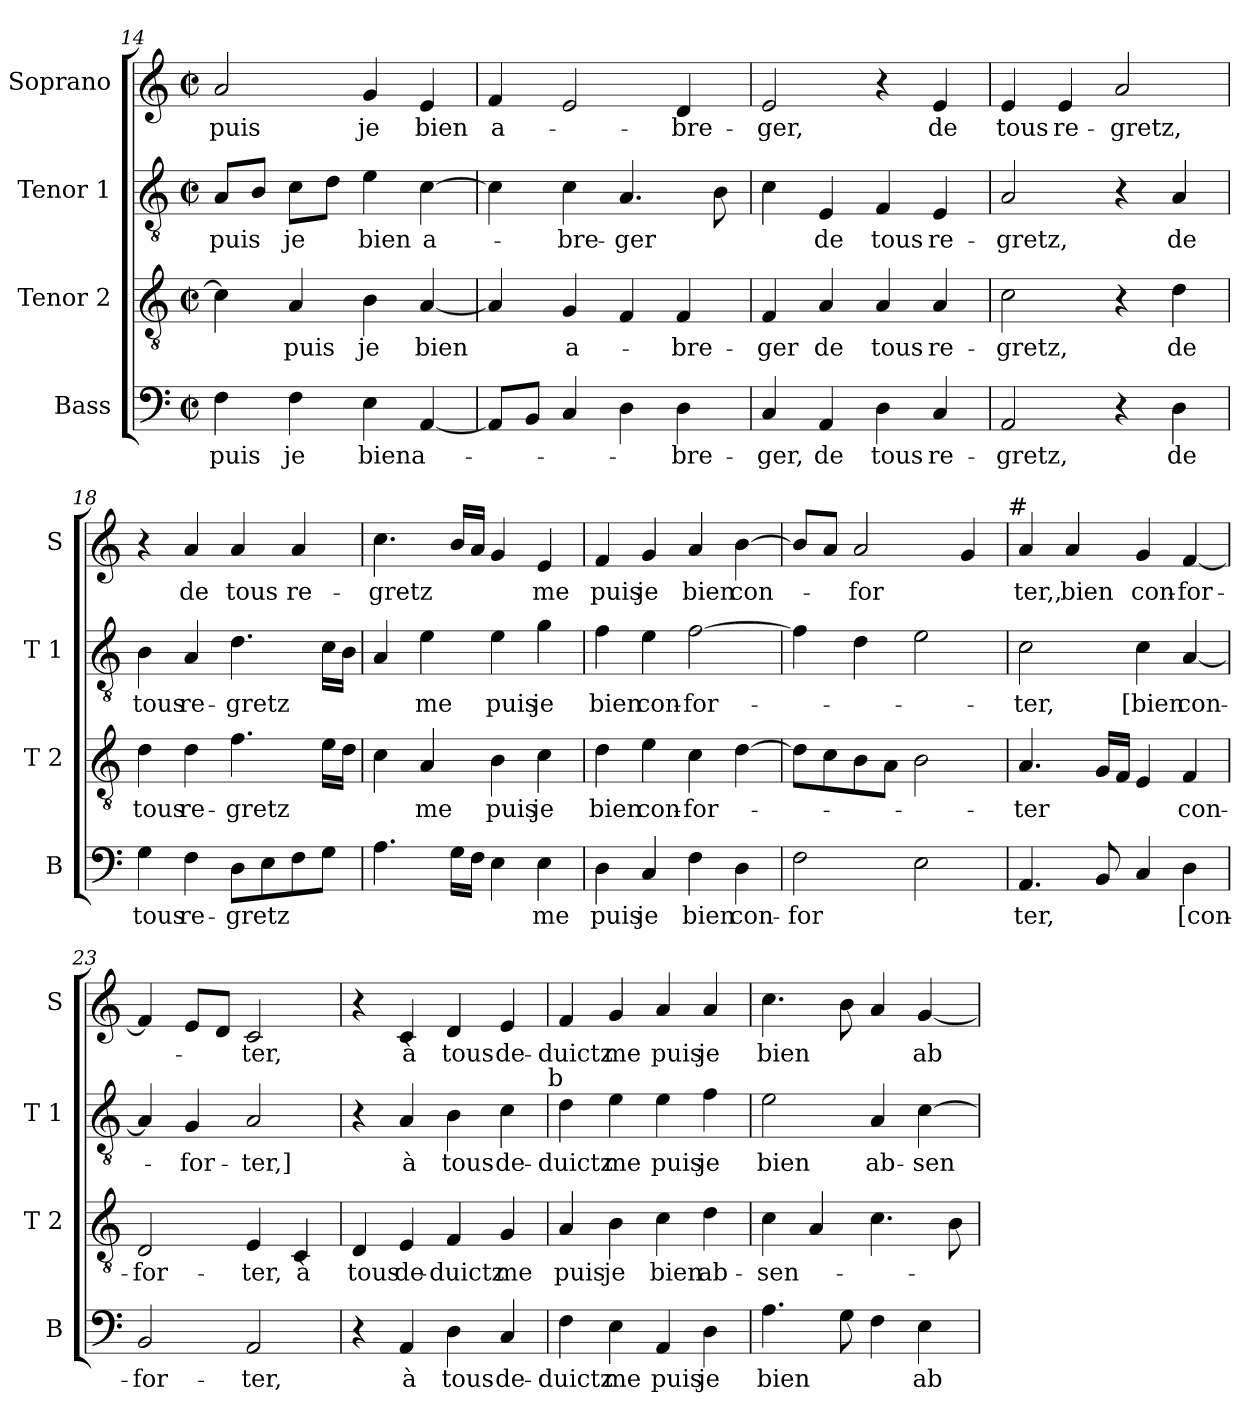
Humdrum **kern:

**kern	**text	**kern	**text	**kern	**text	**kern	**text
*part4	*part4	*part3	*part3	*part2	*part2	*part1	*part1
*staff4	*staff4	*staff3	*staff3	*staff2	*staff2	*staff1	*staff1
*I"Bass	*	*I"Tenor 2	*	*I"Tenor 1	*	*I"Soprano	*
*I'B	*	*I'T 2	*	*I'T 1	*	*I'S	*
*clefF4	*	*clefGv2	*	*clefGv2	*	*clefG2	*
*k[]	*	*k[]	*	*k[]	*	*k[]	*
*C:	*	*C:	*	*C:	*	*C:	*
*M2/2	*	*M2/2	*	*M2/2	*	*M2/2	*
*met(c|)	*	*met(c|)	*	*met(c|)	*	*met(c|)	*
=14	=14	=14	=14	=14	=14	=14	=14
4F\	puis	4c\]	.	8A/L	puis	2a/	puis
.	.	.	.	8B/J	.	.	.
4F\	je	4A/	puis	8c\L	je	.	.
.	.	.	.	8d\J	.	.	.
4E\	biena-	4B\	je	4e\	bien	4g/	je
[4AA/	.	[4A/	bien	[4c\	a-	4e/	bien
=15	=15	=15	=15	=15	=15	=15	=15
8AA/L]	.	4A/]	.	4c\]	.	4f/	a-
8BB/J	.	.	.	.	.	.	.
4C/	.	4G/	a-	4c\	-bre-	2e/	.
4D\	.	4F/	.	4.A/	-ger	.	.
4D\	-bre-	4F/	-bre-	.	.	4d/	-bre-
.	.	.	.	8B\	.	.	.
!!LO:PB:g=z
=16	=16	=16	=16	=16	=16	=16	=16
4C/	-ger,	4F/	-ger	4c\	.	2e/	-ger,
4AA/	de	4A/	de	4E/	de	.	.
4D\	tous	4A/	tous	4F/	tous	4r	.
4C/	re-	4A/	re-	4E/	re-	4e/	de
=17	=17	=17	=17	=17	=17	=17	=17
2AA/	-gretz,	2c\	-gretz,	2A/	-gretz,	4e/	tous
.	.	.	.	.	.	4e/	re-
4r	.	4r	.	4r	.	2a/	-gretz,
4D\	de	4d\	de	4A/	de	.	.
=18	=18	=18	=18	=18	=18	=18	=18
4G\	tous	4d\	tous	4B\	tous	4r	.
4F\	re-	4d\	re-	4A/	re-	4a/	de
8D\L	-gretz	4.f\	-gretz	4.d\	-gretz	4a/	tous
8E\	.	.	.	.	.	.	.
8F\	.	.	.	.	.	4a/	re-
8G\J	.	16e\LL	.	16c\LL	.	.	.
.	.	16d\JJ	.	16B\JJ	.	.	.
=19	=19	=19	=19	=19	=19	=19	=19
4.A\	.	4c\	.	4A/	.	4.cc\	-gretz
.	.	4A/	me	4e\	me	.	.
16G\LL	.	.	.	.	.	16b/LL	.
16F\JJ	.	.	.	.	.	16a/JJ	.
4E\	.	4B\	puis	4e\	puis	4g/	.
4E\	me	4c\	je	4g\	je	4e/	me
=20	=20	=20	=20	=20	=20	=20	=20
4D\	puis	4d\	bien	4f\	bien	4f/	puis
4C/	je	4e\	con-	4e\	con-	4g/	je
4F\	bien	4c\	-for-	[2f\	-for-	4a/	bien
4D\	con-	[4d\	.	.	.	[4b\	con-
!!LO:LB:g=z
=21	=21	=21	=21	=21	=21	=21	=21
2F\	-for	8d\L]	.	4f\]	.	8b/L]	.
.	.	8c\	.	.	.	8a/J	.
.	.	8B\	.	4d\	.	2a/	-for
.	.	8A\J	.	.	.	.	.
2E\	.	2B\	.	2e\	.	.	.
.	.	.	.	.	.	4g/	.
!	!	!	!	!	!	!LO:TX:a:t=#	!
=22	=22	=22	=22	=22	=22	=22	=22
4.AA/	ter,	4.A/	-ter	2c\	-ter,	4a/	ter,,
.	.	.	.	.	.	4a/	bien
8BB/	.	16G/LL	.	.	.	.	.
.	.	16F/JJ	.	.	.	.	.
4C/	.	4E/	.	4c\	[bien	4g/	con-
4D\	[con-	4F/	con-	[4A/	con-	[4f/	-for-
=23	=23	=23	=23	=23	=23	=23	=23
2BB/	-for-	2D/	-for-	4A/]	.	4f/]	.
.	.	.	.	4G/	-for-	8e/L	.
.	.	.	.	.	.	8d/J	.
2AA/	-ter,	4E/	-ter,	2A/	-ter,]	2c/	-ter,
.	.	4C/	à	.	.	.	.
=24	=24	=24	=24	=24	=24	=24	=24
4r	.	4D/	tous	4r	.	4r	.
4AA/	à	4E/	de-	4A/	à	4c/	à
4D\	tous	4F/	-duictz	4B\	tous	4d/	tous
4C/	de-	4G/	me	4c\	de-	4e/	de-
!	!	!	!	!LO:TX:a:t=b	!	!	!
=25	=25	=25	=25	=25	=25	=25	=25
4F\	-duictz	4A/	puis	4d\	-duictz	4f/	-duictz
4E\	me	4B\	je	4e\	me	4g/	me
4AA/	puis	4c\	bien	4e\	puis	4a/	puis
4D\	je	4d\	ab-	4f\	je	4a/	je
!!LO:LB:g=z
=26	=26	=26	=26	=26	=26	=26	=26
4.A\	bien	4c\	-sen-	2e\	bien	4.cc\	bien
.	.	4A/	.	.	.	.	.
8G\	.	.	.	.	.	8b\	.
4F\	.	4.c\	.	4A/	ab-	4a/	.
4E\	ab-	.	.	[4c\	-sen-	[4g/	ab-
.	.	8B\	.	.	.	.	.
=	=	=	=	=	=	=	=
*-	*-	*-	*-	*-	*-	*-	*-
